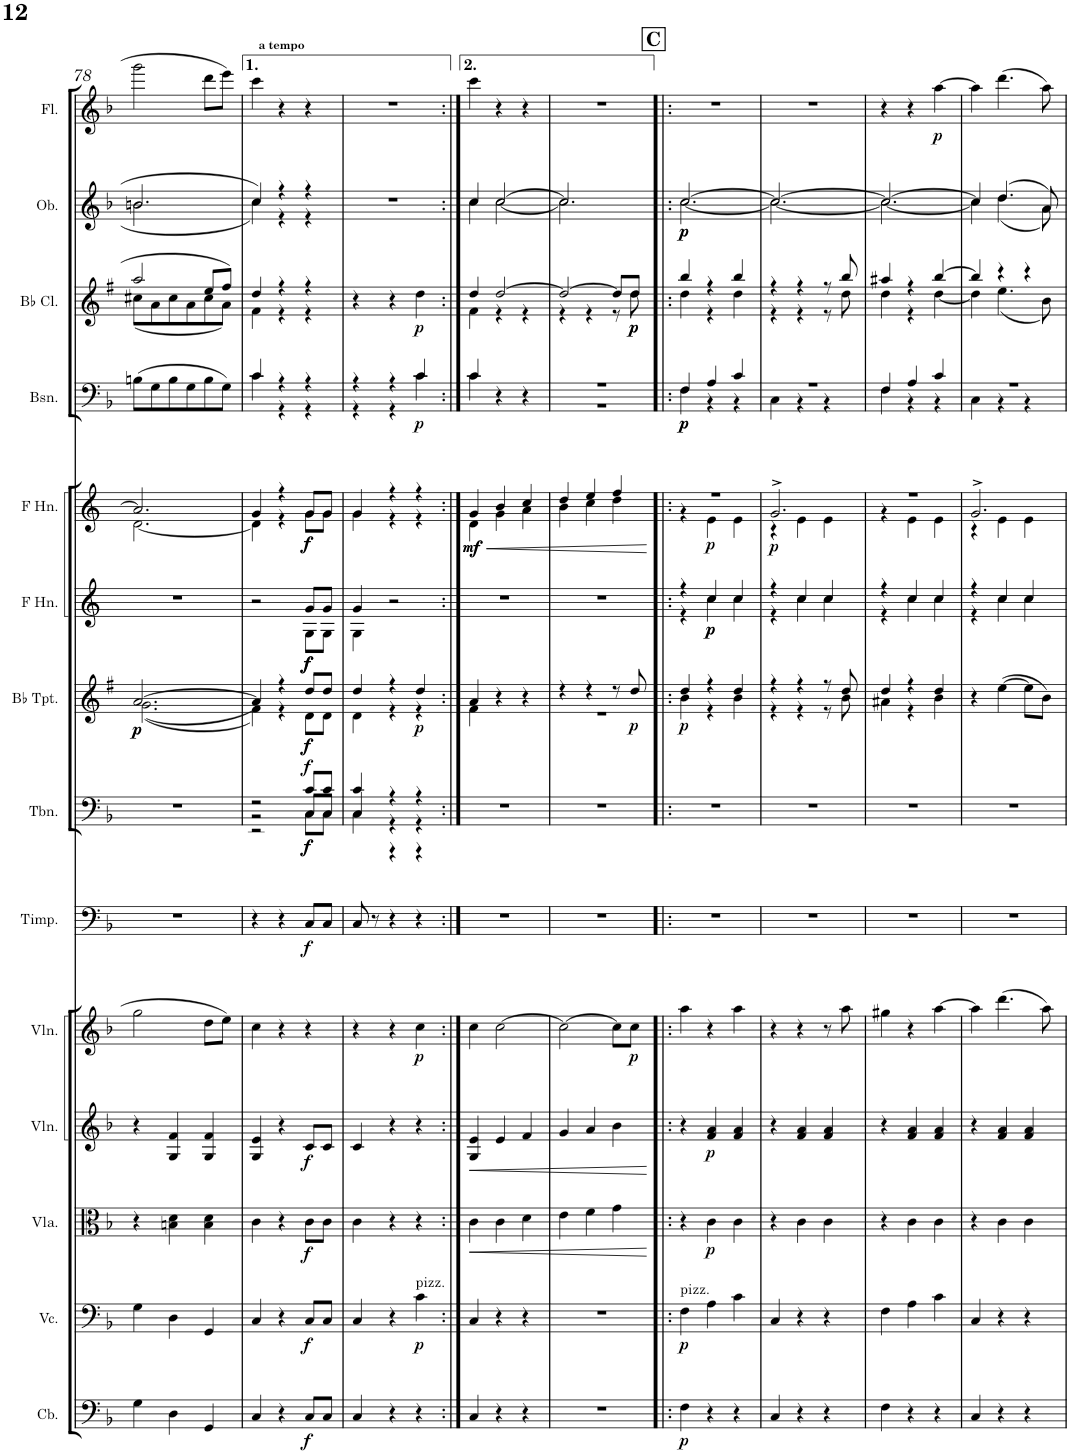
**kern	**dynam	**kern	**dynam	**kern	**dynam	**kern	**dynam	**kern	**dynam	**kern	**dynam	**kern	**dynam	**kern	**dynam	**kern	**dynam	**kern	**dynam	**kern	**dynam	**kern	**dynam	**kern	**dynam	**kern	**dynam
*part14	*part14	*part13	*part13	*part12	*part12	*part11	*part11	*part10	*part10	*part9	*part9	*part8	*part8	*part7	*part7	*part6	*part6	*part5	*part5	*part4	*part4	*part3	*part3	*part2	*part2	*part1	*part1
*staff14	*staff14	*staff13	*staff13	*staff12	*staff12	*staff11	*staff11	*staff10	*staff10	*staff9	*staff9	*staff8	*staff8	*staff7	*staff7	*staff6	*staff6	*staff5	*staff5	*staff4	*staff4	*staff3	*staff3	*staff2	*staff2	*staff1	*staff1
*I"Contrabass	*	*I"Violoncello	*	*I"Viola	*	*I"Violin	*	*I"Violin	*	*I"Timpani	*	*I"Trombone	*	*I"Bb Trumpet	*	*I"Horn in F	*	*I"Horn in F	*	*I"Bassoon	*	*I"Bb Clarinet	*	*I"Oboe	*	*I"Flute	*
*I'Cb.	*	*I'Vc.	*	*I'Vla.	*	*I'Vln.	*	*I'Vln.	*	*I'Timp.	*	*I'Tbn.	*	*I'Bb Tpt.	*	*	*	*	*	*I'Bsn.	*	*I'Bb Cl.	*	*I'Ob.	*	*I'Fl.	*
!!LO:PB:g=z
*clefF4	*	*clefF4	*	*clefC3	*	*clefG2	*	*clefG2	*	*clefF4	*	*clefF4	*	*clefG2	*	*clefG2	*	*clefG2	*	*clefF4	*	*clefG2	*	*clefG2	*	*clefG2	*
*Trd7c12	*	*	*	*	*	*	*	*	*	*	*	*	*	*Trd1c2	*	*Trd4c7	*	*Trd4c7	*	*	*	*Trd1c2	*	*	*	*	*
*k[b-]	*	*k[b-]	*	*k[b-]	*	*k[b-]	*	*k[b-]	*	*k[b-]	*	*k[b-]	*	*k[f#]	*	*k[]	*	*k[]	*	*k[b-]	*	*k[f#]	*	*k[b-]	*	*k[b-]	*
*M3/4	*	*M3/4	*	*M3/4	*	*M3/4	*	*M3/4	*	*M3/4	*	*M3/4	*	*M3/4	*	*M3/4	*	*M3/4	*	*M3/4	*	*M3/4	*	*M3/4	*	*M3/4	*
=78	=78	=78	=78	=78	=78	=78	=78	=78	=78	=78	=78	=78	=78	=78	=78	=78	=78	=78	=78	=78	=78	=78	=78	=78	=78	=78	=78
*	*	*	*	*	*	*	*	*	*	*	*	*	*	*^	*	*	*	*^	*	*	*	*^	*	*^	*	*	*
!	!	!	!	!	!	!	!	!	!	!	!	!	!	!	!	!LO:DY:b	!	!	!	!	!	!	!	!	!	!	!	!	!	!	!
!	!	!	!	!	!	!	!	!	!	!	!	!	!	!	!	!LO:DY:n=1:b	!	!	!	!	!	!	!	!	!	!	!	!	!	!	!
4G\	.	4G\	.	4r	.	4r	.	2gg\	.	2.r	.	2.r	.	[2.a/	((2.g\	p p	2.r	.	2.a/]	[2.d\	.	(8Bn\L	.	2aa/	(8cc#X\L	.	2.bn/	2.b\	.	2ggg\	.
.	.	.	.	.	.	.	.	.	.	.	.	.	.	.	.	.	.	.	.	.	.	8G\	.	.	8a\	.	.	.	.	.	.
4D\	.	4D\	.	4Bn\ 4d\	.	4G/ 4f/	.	.	.	.	.	.	.	.	.	.	.	.	.	.	.	8B\	.	.	8cc#\	.	.	.	.	.	.
.	.	.	.	.	.	.	.	.	.	.	.	.	.	.	.	.	.	.	.	.	.	8G\	.	.	8a\	.	.	.	.	.	.
4GG/	.	4GG/	.	4B\ 4d\	.	4G/ 4f/	.	8dd\L	.	.	.	.	.	.	.	.	.	.	.	.	.	8B\	.	8ee/L	8cc#\	.	.	.	.	8ddd\L	.
.	.	.	.	.	.	.	.	8ee\J	.	.	.	.	.	.	.	.	.	.	.	.	.	8G\J)	.	8ff#/J	8a\J)	.	.	.	.	8eee\J	.
=79	=79	=79	=79	=79	=79	=79	=79	=79	=79	=79	=79	=79	=79	=79	=79	=79	=79	=79	=79	=79	=79	=79	=79	=79	=79	=79	=79	=79	=79	=79	=79
*	*	*	*	*	*	*	*	*	*	*	*	*^	*	*	*	*	*^	*	*	*	*	*^	*	*	*	*	*	*	*	*	*
*	*	*	*	*	*	*	*	*	*	*	*	*	*^	*	*	*	*	*	*	*	*	*	*	*	*	*	*	*	*	*	*	*	*	*
4C/	.	4C/	.	4c\	.	4G/ 4e/	.	4cc\	.	4r	.	2r	2r	2r	.	4a/])	4f#\)	.	2r	2ryy	.	4g/	4d\]	.	4c/	4c\	.	4dd/	4f#\	.	4cc/	4cc\	.	4ccc\	.
4r	.	4r	.	4r	.	4r	.	4r	.	4r	.	.	.	.	.	4r	4r	.	.	.	.	4r	4r	.	4r	4r	.	4r	4r	.	4r	4r	.	4r	.
!	!LO:DY:b	!	!LO:DY:b	!	!LO:DY:b	!	!LO:DY:b	!	!	!	!LO:DY:b	!	!	!	!LO:DY:b	!	!	!	!	!	!	!	!	!	!	!	!	!	!	!	!	!	!	!	!
!	!	!	!	!	!	!	!	!	!	!	!	!	!	!	!LO:DY:n=1:b	!	!	!	!	!	!	!	!	!	!	!	!	!	!	!	!	!	!	!	!
!	!	!	!	!	!	!	!	!	!	!	!	!	!	!	!LO:DY:n=2:a	!	!	!LO:DY:b	!	!	!	!	!	!	!	!	!	!	!	!	!	!	!	!	!
!	!	!	!	!	!	!	!	!	!	!	!	!	!	!	!	!	!	!LO:DY:n=1:b	!	!	!LO:DY:b	!	!	!	!	!	!	!	!	!	!	!	!	!	!
!	!	!	!	!	!	!	!	!	!	!	!	!	!	!	!	!	!	!	!	!	!LO:DY:n=1:b	!	!	!	!	!	!	!	!	!	!	!	!	!	!
!	!	!	!	!	!	!	!	!	!	!	!	!	!	!	!	!	!	!	!	!	!LO:DY:n=2:b	!	!	!LO:DY:b	!	!	!	!	!	!	!	!	!	!	!
!	!	!	!	!	!	!	!	!	!	!	!	!	!	!	!	!	!	!	!	!	!	!	!	!LO:DY:n=1:b	!	!	!	!	!	!	!	!	!	!	!
8C/L	f	8C/L	f	8c\L	f	8c/L	f	4r	.	8C/L	f	8c/L	8C\L	8C/L	f f f	8dd/L	8d\L	f f	8g/L	8G\L	f f f	8g/L	8g\L	f f	4r	4r	.	4r	4r	.	4r	4r	.	4r	.
8C/J	.	8C/J	.	8c\J	.	8c/J	.	.	.	8C/J	.	8c/J	8C\J	8C/J	.	8dd/J	8d\J	.	8g/J	8G\J	.	8g/J	8g\J	.	.	.	.	.	.	.	.	.	.	.	.
*	*	*	*	*	*	*	*	*	*	*	*	*	*	*	*	*	*	*	*	*	*	*	*	*	*	*	*	*v	*v	*	*	*	*	*	*
*	*	*	*	*	*	*	*	*	*	*	*	*	*	*	*	*	*	*	*	*	*	*	*	*	*	*	*	*	*	*v	*v	*	*	*
=80	=80	=80	=80	=80	=80	=80	=80	=80	=80	=80	=80	=80	=80	=80	=80	=80	=80	=80	=80	=80	=80	=80	=80	=80	=80	=80	=80	=80	=80	=80	=80	=80	=80
4C/	.	4C/	.	4c\	.	4c/	.	4r	.	8C/	.	4c/	4C\	4C/	.	4dd/	4d\	.	4g/	4G\	.	4g/	4g\	.	4r	4r	.	4r	.	2.r	.	2.r	.
.	.	.	.	.	.	.	.	.	.	8r	.	.	.	.	.	.	.	.	.	.	.	.	.	.	.	.	.	.	.	.	.	.	.
4r	.	4r	.	4r	.	4r	.	4r	.	4r	.	4r	4r	4r	.	4r	4r	.	2r	2ryy	.	4r	4r	.	4r	4r	.	4r	.	.	.	.	.
!	!	!LO:TX:a:t=pizz.	!	!	!	!	!	!	!	!	!	!	!	!	!	!	!	!	!	!	!	!	!	!	!	!	!	!	!	!	!	!	!
!	!	!	!LO:DY:b	!	!	!	!	!	!LO:DY:b	!	!	!	!	!	!	!	!	!LO:DY:b	!	!	!	!	!	!	!	!	!LO:DY:b	!	!LO:DY:b	!	!	!	!
4r	.	4c\	p	4r	.	4r	.	4cc\	p	4r	.	4r	4r	4r	.	4dd/	4r	p	.	.	.	4r	4r	.	4c/	4c\	p	4dd\	p	.	.	.	.
*	*	*	*	*	*	*	*	*	*	*	*	*	*	*	*	*	*	*	*v	*v	*	*	*	*	*	*	*	*	*	*	*	*	*
=81:|!	=81:|!	=81:|!	=81:|!	=81:|!	=81:|!	=81:|!	=81:|!	=81:|!	=81:|!	=81:|!	=81:|!	=81:|!	=81:|!	=81:|!	=81:|!	=81:|!	=81:|!	=81:|!	=81:|!	=81:|!	=81:|!	=81:|!	=81:|!	=81:|!	=81:|!	=81:|!	=81:|!	=81:|!	=81:|!	=81:|!	=81:|!	=81:|!
!	!	!	!	!	!LO:HP:b	!	!LO:HP:b	!	!	!	!	!	!	!	!	!	!	!	!	!	!	!	!LO:HP:b	!	!	!	!	!	!	!	!	!
*	*	*	*	*	*	*	*	*	*	*	*	*	*	*	*	*	*	*	*	*	*	*	*	*	*	*	*^	*	*^	*	*	*
!	!	!	!	!	!	!	!	!	!	!	!	!	!	!	!	!	!	!	!	!	!	!	!LO:DY:n=1:b	!	!	!	!	!	!	!	!	!	!	!
!	!	!	!	!	!	!	!	!	!	!	!	!	!	!	!	!	!	!	!	!	!	!	!LO:DY:n=2:b	!	!	!	!	!	!	!	!	!	!	!
*	*	*	*	*	*	*	*	*	*	*	*	*v	*v	*v	*	*	*	*	*	*	*	*	*	*	*	*	*	*	*	*	*	*	*	*
4C/	.	4C/	.	4c\	<	4G/ 4e/	<	4cc\	.	2.r	.	2.r	.	4a/	4f#\	.	2.r	.	4g/	4d\	< mf mf	4c/	4c\	.	4dd/	4f#\	.	4cc/	4cc\	.	4ccc\	.
4r	.	4r	.	4c\	.	4e/	.	[2cc\	.	.	.	.	.	4r	4ryy	.	.	.	4b/	4g\	.	4r	4ryy	.	[2dd/	4r	.	[2cc/	[2cc\	.	4r	.
4r	.	4r	.	4d\	.	4f/	.	.	.	.	.	.	.	4r	4ryy	.	.	.	4cc/	4a\	.	4r	4ryy	.	.	4r	.	.	.	.	4r	.
=82	=82	=82	=82	=82	=82	=82	=82	=82	=82	=82	=82	=82	=82	=82	=82	=82	=82	=82	=82	=82	=82	=82	=82	=82	=82	=82	=82	=82	=82	=82	=82	=82
2.r	.	2.r	.	4e\	.	4g/	.	2cc\_	.	2.r	.	2.r	.	4r	2.r	.	2.r	.	4dd/	4b\	.	2.r	2.r	.	2dd/_	4r	.	2.cc/]	2.cc\]	.	2.r	.
.	.	.	.	4f\	.	4a/	.	.	.	.	.	.	.	4r	.	.	.	.	4ee/	4cc\	.	.	.	.	.	4r	.	.	.	.	.	.
.	.	.	.	4g\	.	4b-\	.	8cc\L]	.	.	.	.	.	8r	.	.	.	.	4ff/	4dd\	.	.	.	.	8dd/L]	8r	.	.	.	.	.	.
!	!	!	!	!	!	!	!	!	!LO:DY:b	!	!	!	!	!	!	!LO:DY:b	!	!	!	!	!	!	!	!	!	!	!LO:DY:b	!	!	!	!	!
!	!	!	!	!	!	!	!	!	!	!	!	!	!	!	!	!	!	!	!	!	!	!	!	!	!	!	!LO:DY:n=1:b	!	!	!	!	!
.	.	.	.	.	.	.	.	8cc\J	p	.	.	.	.	8dd/	.	p	.	.	.	.	.	.	.	.	8dd/J	8dd\	p p	.	.	.	.	.
*	*	*	*	*	*	*	*	*	*	*	*	*	*	*	*	*	*	*	*v	*v	*	*	*	*	*v	*v	*	*v	*v	*	*	*
*	*	*	*	*	*	*	*	*	*	*	*	*	*	*v	*v	*	*	*	*	*	*v	*v	*	*	*	*	*	*	*
.	.	.	.	.	[	.	[	.	.	.	.	.	.	.	.	.	.	.	[	.	.	.	.	.	.	.	.
=83!|:	=83!|:	=83!|:	=83!|:	=83!|:	=83!|:	=83!|:	=83!|:	=83!|:	=83!|:	=83!|:	=83!|:	=83!|:	=83!|:	=83!|:	=83!|:	=83!|:	=83!|:	=83!|:	=83!|:	=83!|:	=83!|:	=83!|:	=83!|:	=83!|:	=83!|:	=83!|:	=83!|:
*	*	*	*	*	*	*	*	*	*	*	*	*	*	*^	*	*^	*	*^	*	*^	*	*^	*	*^	*	*	*
!	!	!LO:TX:a:t=pizz.	!	!	!	!	!	!	!	!	!	!	!	!	!	!	!	!	!	!	!	!	!	!	!	!	!	!	!	!	!	!	!
!	!LO:DY:b	!	!LO:DY:b	!	!	!	!	!	!	!	!	!	!	!	!	!LO:DY:b	!	!	!	!	!	!	!	!	!LO:DY:b	!	!	!	!	!	!	!	!
!	!	!	!	!	!	!	!	!	!	!	!	!	!	!	!	!	!	!	!	!	!	!	!	!	!LO:DY:n=1:b	!	!	!	!	!	!LO:DY:b	!	!
!	!	!	!	!	!	!	!	!	!	!	!	!	!	!	!	!	!	!	!	!	!	!	!	!	!	!	!	!	!	!	!LO:DY:n=1:b	!	!
4F\	p	4F\	p	4r	.	4r	.	4aa\	.	2.r	.	2.r	.	4dd/	4b\	p	4r	4r	.	2.r	4r	.	4F/	4F\	p p	4bb/	4dd\	.	[2.cc/	[2.cc\	p p	2.r	.
!	!	!	!	!	!LO:DY:b	!	!LO:DY:b	!	!	!	!	!	!	!	!	!	!	!	!LO:DY:b	!	!	!	!	!	!	!	!	!	!	!	!	!	!
!	!	!	!	!	!	!	!	!	!	!	!	!	!	!	!	!	!	!	!LO:DY:n=1:b	!	!	!LO:DY:b	!	!	!	!	!	!	!	!	!	!	!
4r	.	4A\	.	4c\	p	4f/ 4a/	p	4r	.	.	.	.	.	4r	4r	.	4cc/	4cc\	p p	.	4e\	p	4A/	4r	.	4r	4r	.	.	.	.	.	.
4r	.	4c\	.	4c\	.	4f/ 4a/	.	4aa\	.	.	.	.	.	4dd/	4b\	.	4cc/	4cc\	.	.	4e\	.	4c/	4r	.	4bb/	4dd\	.	.	.	.	.	.
=84	=84	=84	=84	=84	=84	=84	=84	=84	=84	=84	=84	=84	=84	=84	=84	=84	=84	=84	=84	=84	=84	=84	=84	=84	=84	=84	=84	=84	=84	=84	=84	=84	=84
!	!	!	!	!	!	!	!	!	!	!	!	!	!	!	!	!	!	!	!	!	!	!LO:DY:b	!	!	!	!	!	!	!	!	!	!	!
4C/	.	4C/	.	4r	.	4r	.	4r	.	2.r	.	2.r	.	4r	4r	.	4r	4r	.	2.g^/	4r	p	2.r	4C\	.	4r	4r	.	2.cc/_	2.cc\_	.	2.r	.
4r	.	4r	.	4c\	.	4f/ 4a/	.	4r	.	.	.	.	.	4r	4r	.	4cc/	4cc\	.	.	4e\	.	.	4r	.	4r	4r	.	.	.	.	.	.
4r	.	4r	.	4c\	.	4f/ 4a/	.	8r	.	.	.	.	.	8r	8r	.	4cc/	4cc\	.	.	4e\	.	.	4r	.	8r	8r	.	.	.	.	.	.
.	.	.	.	.	.	.	.	8aa\	.	.	.	.	.	8dd/	8b\	.	.	.	.	.	.	.	.	.	.	8bb/	8dd\	.	.	.	.	.	.
=85	=85	=85	=85	=85	=85	=85	=85	=85	=85	=85	=85	=85	=85	=85	=85	=85	=85	=85	=85	=85	=85	=85	=85	=85	=85	=85	=85	=85	=85	=85	=85	=85	=85
4F\	.	4F\	.	4r	.	4r	.	4gg#X\	.	2.r	.	2.r	.	4dd/	4a#X\	.	4r	4r	.	2.r	4r	.	4F/	4F\	.	4aa#X/	4dd\	.	2.cc/_	2.cc\_	.	4r	.
4r	.	4A\	.	4c\	.	4f/ 4a/	.	4r	.	.	.	.	.	4r	4r	.	4cc/	4cc\	.	.	4e\	.	4A/	4r	.	4r	4r	.	.	.	.	4r	.
!	!	!	!	!	!	!	!	!	!	!	!	!	!	!	!	!	!	!	!	!	!	!	!	!	!	!	!	!	!	!	!	!	!LO:DY:b
4r	.	4c\	.	4c\	.	4f/ 4a/	.	[4aa\	.	.	.	.	.	4dd/	4b\	.	4cc/	4cc\	.	.	4e\	.	4c/	4r	.	[4bb/	[4dd\	.	.	.	.	[4aa\	p
*	*	*	*	*	*	*	*	*	*	*	*	*	*	*v	*v	*	*	*	*	*	*	*	*	*	*	*	*	*	*	*	*	*	*
=86	=86	=86	=86	=86	=86	=86	=86	=86	=86	=86	=86	=86	=86	=86	=86	=86	=86	=86	=86	=86	=86	=86	=86	=86	=86	=86	=86	=86	=86	=86	=86	=86
4C/	.	4C/	.	4r	.	4r	.	4aa\]	.	2.r	.	2.r	.	4r	.	4r	4r	.	2.g^/	4r	.	2.r	4C\	.	4bb/]	4dd\]	.	4cc/]	4cc\]	.	4aa\]	.
4r	.	4r	.	4c\	.	4f/ 4a/	.	(4.ddd\	.	.	.	.	.	([4ee\	.	4cc/	4cc\	.	.	4e\	.	.	4r	.	4r	(4.ee\	.	(4.dd/	(4.dd\	.	(4.ddd\	.
4r	.	4r	.	4c\	.	4f/ 4a/	.	.	.	.	.	.	.	8ee\L]	.	4cc/	4cc\	.	.	4e\	.	.	4r	.	4r	.	.	.	.	.	.	.
.	.	.	.	.	.	.	.	8aa\)	.	.	.	.	.	8b\J)	.	.	.	.	.	.	.	.	.	.	.	8b\)	.	8a/)	8a\)	.	8aa\)	.
*	*	*	*	*	*	*	*	*	*	*	*	*	*	*	*	*v	*v	*	*	*	*	*v	*v	*	*v	*v	*	*v	*v	*	*	*
*	*	*	*	*	*	*	*	*	*	*	*	*	*	*	*	*	*	*v	*v	*	*	*	*	*	*	*	*	*
=	=	=	=	=	=	=	=	=	=	=	=	=	=	=	=	=	=	=	=	=	=	=	=	=	=	=	=
*-	*-	*-	*-	*-	*-	*-	*-	*-	*-	*-	*-	*-	*-	*-	*-	*-	*-	*-	*-	*-	*-	*-	*-	*-	*-	*-	*-
